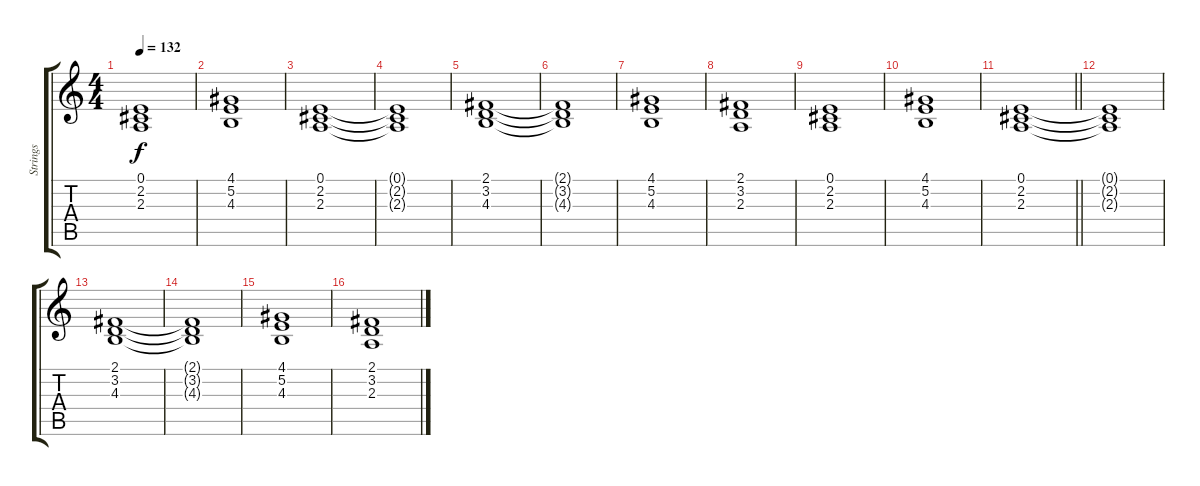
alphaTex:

\track ("Strings" "Strings") {instrument stringensemble1}
\staff {score tabs}
\tuning (E4 B3 G3 D3 A2 E2) {hide}
\ts (4 4)
\tempo 132
\clef g2
\ks c
(0.1 2.2 2.3).1{dy f} |
(4.1 5.2 4.3).1 |
(0.1 2.2 2.3).1 |
(0.1{t} 2.2{t} 2.3{t}).1 |
(2.1 3.2 4.3).1 |
(2.1{t} 3.2{t} 4.3{t}).1 |
(4.1 5.2 4.3).1 |
(2.1 3.2 2.3).1 |
(0.1 2.2 2.3).1 |
(4.1 5.2 4.3).1 |
\barLineRight lightlight
(0.1 2.2 2.3).1{volume 11 instrument stringensemble1} |
\section ("" "")
(0.1{t} 2.2{t} 2.3{t}).1 |
(2.1 3.2 4.3).1{volume 7 instrument stringensemble1} |
(2.1{t} 3.2{t} 4.3{t}).1 |
(4.1 5.2 4.3).1 |
(2.1 3.2 2.3).1{volume 4 instrument stringensemble1}
